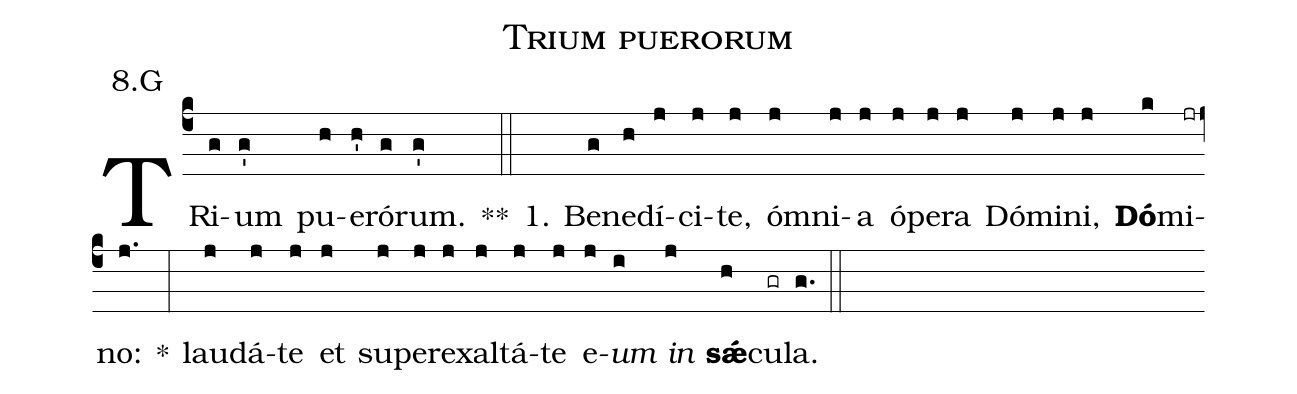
name:Trium puerorum;
office-part:Antiphona;
mode:8;
annotation: 8.G;
%%
(c4) TRi(g)um(g') pu(h)e(h')ró(g)rum.(g') **(::)
1. Be(g)ne(h)dí(j)ci(j)te,(j) óm(j)ni(j)a(j) ó(j)pe(j)ra(j) Dó(j)mi(j)ni,(j) <b>Dó</b>(k)mi(jr)no:(j.) *(:) lau(j)dá(j)te(j) et(j) su(j)per(j)ex(j)al(j)tá(j)te(j) e(j)<i>um</i>(i) <i>in</i>(j) <b>s<sp>'ae</sp></b>(h)cu(gr)la.(g.) (::)
